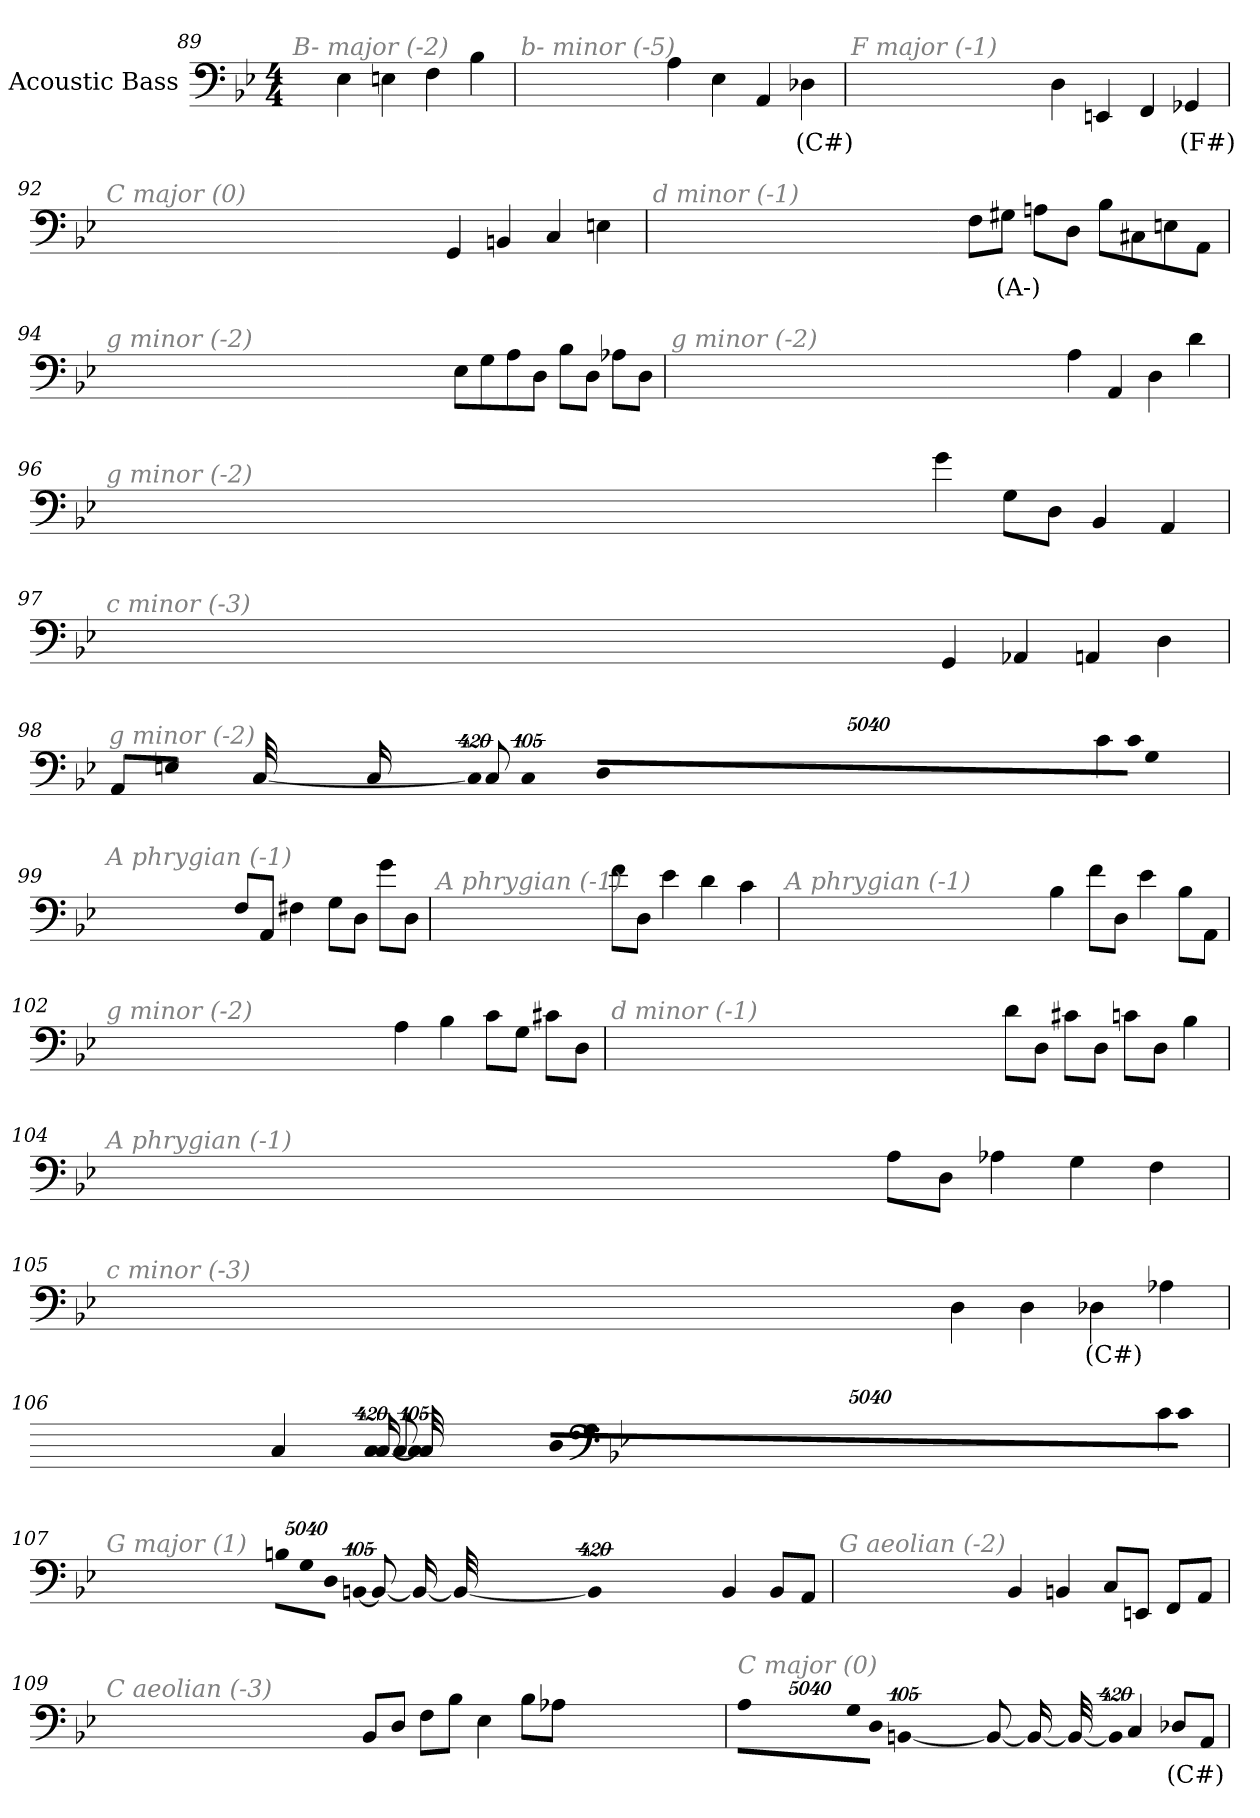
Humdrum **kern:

**kern	**text
*part1	*part1
*staff1	*staff1
*I"Acoustic Bass	*
*clefF4	*
*ITrd7c12	*
*k[b-e-]	*
*B-:	*
*M4/4	*
=89	=89
!LO:TX:i:color=#808080:t=B- major (-2)	!
4EE-	.
4EEn	.
4FF	.
4BB-	.
=90	=90
!LO:TX:i:color=#808080:t=b- minor (-5)	!
4AA	.
4EE-	.
4AAA	.
4DD-Xi	(C#)
=91	=91
!LO:TX:i:color=#808080:t=F major (-1)	!
4DD	.
4EEEn	.
4FFF	.
4GGG-Xi	(F#)
=92	=92
!LO:TX:i:color=#808080:t=C major (0)	!
4GGG	.
4BBBn	.
4CC	.
4EEn	.
=93	=93
!LO:TX:i:color=#808080:t=d minor (-1)	!
8FFL	.
8GG#XiJ	(A-)
8AAnL	.
8DDJ	.
8BB-L	.
8CC#X	.
8EEn	.
8AAAJ	.
=94	=94
!LO:TX:i:color=#808080:t=g minor (-2)	!
8EE-L	.
8GG	.
8AA	.
8DDJ	.
8BB-L	.
8DDJ	.
8AA-XL	.
8DDJ	.
=95	=95
!LO:TX:i:color=#808080:t=g minor (-2)	!
4AA	.
4AAA	.
4DD	.
4D	.
=96	=96
!LO:TX:i:color=#808080:t=g minor (-2)	!
4G	.
8GGL	.
8DDJ	.
4BBB-	.
4AAA	.
=97	=97
!LO:TX:i:color=#808080:t=c minor (-3)	!
4GGG	.
4AAA-X	.
4AAAn	.
4DD	.
=98	=98
!LO:TX:i:color=#808080:t=g minor (-2)	!
4C	.
!LO:N:vis=8	!
40320%3347CL	.
!LO:N:vis=8	!
40320%3347GG	.
!LO:N:vis=8	!
40320%3347DDJ	.
!LO:N:vis=1024	!
[13440%13CC	.
8CC_	.
16CC_	.
32CC_	.
!LO:N:vis=1024%31	!
13440%407CC]	.
8EEnL	.
8AAAJ	.
=99	=99
!LO:TX:i:color=#808080:t=A phrygian (-1)	!
8FFL	.
8AAAJ	.
4FF#X	.
8GGL	.
8DDJ	.
8GL	.
8DDJ	.
=100	=100
!LO:TX:i:color=#808080:t=A phrygian (-1)	!
8FL	.
8DDJ	.
4E-	.
4D	.
4C	.
=101	=101
!LO:TX:i:color=#808080:t=A phrygian (-1)	!
4BB-	.
8FL	.
8DDJ	.
4E-	.
8BB-L	.
8AAAJ	.
=102	=102
!LO:TX:i:color=#808080:t=g minor (-2)	!
4AA	.
4BB-	.
8CL	.
8GGJ	.
8C#XL	.
8DDJ	.
=103	=103
!LO:TX:i:color=#808080:t=d minor (-1)	!
8DL	.
8DDJ	.
8C#XL	.
8DDJ	.
8CnL	.
8DDJ	.
4BB-	.
=104	=104
!LO:TX:i:color=#808080:t=A phrygian (-1)	!
8AAL	.
8DDJ	.
4AA-X	.
4GG	.
4FF	.
=105	=105
!LO:TX:i:color=#808080:t=c minor (-3)	!
4DD	.
4DD	.
4DD-Xi	(C#)
4AA-X	.
=106	=106
!LO:TX:i:color=#808080:t=g minor (-2)	!
4C	.
!LO:N:vis=8	!
40320%3347CL	.
!LO:N:vis=8	!
40320%3347GG	.
!LO:N:vis=8	!
40320%3347DDJ	.
!LO:N:vis=1024	!
[13440%13CC	.
8CC_	.
16CC_	.
32CC_	.
!LO:N:vis=1024%31	!
13440%407CC]	.
4CC	.
=107	=107
!LO:TX:i:color=#808080:t=G major (1)	!
!LO:N:vis=8	!
40320%3347BBnL	.
!LO:N:vis=8	!
40320%3347GG	.
!LO:N:vis=8	!
40320%3347DDJ	.
!LO:N:vis=1024	!
[13440%13BBBn	.
8BBB_	.
16BBB_	.
32BBB_	.
!LO:N:vis=1024%31	!
13440%407BBB]	.
4BBB	.
8BBBL	.
8AAAJ	.
=108	=108
!LO:TX:i:color=#808080:t=G aeolian (-2)	!
4BBB-	.
4BBBn	.
8CCL	.
8EEEnJ	.
8FFFL	.
8AAAJ	.
=109	=109
!LO:TX:i:color=#808080:t=C aeolian (-3)	!
8BBB-L	.
8DDJ	.
8FFL	.
8BB-J	.
4EE-	.
8BB-L	.
8AA-XJ	.
=110	=110
!LO:TX:i:color=#808080:t=C major (0)	!
!LO:N:vis=8	!
40320%3347AAL	.
!LO:N:vis=8	!
40320%3347GG	.
!LO:N:vis=8	!
40320%3347DDJ	.
!LO:N:vis=1024	!
[13440%13BBBn	.
8BBB_	.
16BBB_	.
32BBB_	.
!LO:N:vis=1024%31	!
13440%407BBB]	.
4CC	.
8DD-XiL	(C#)
8AAAJ	.
=	=
*-	*-
